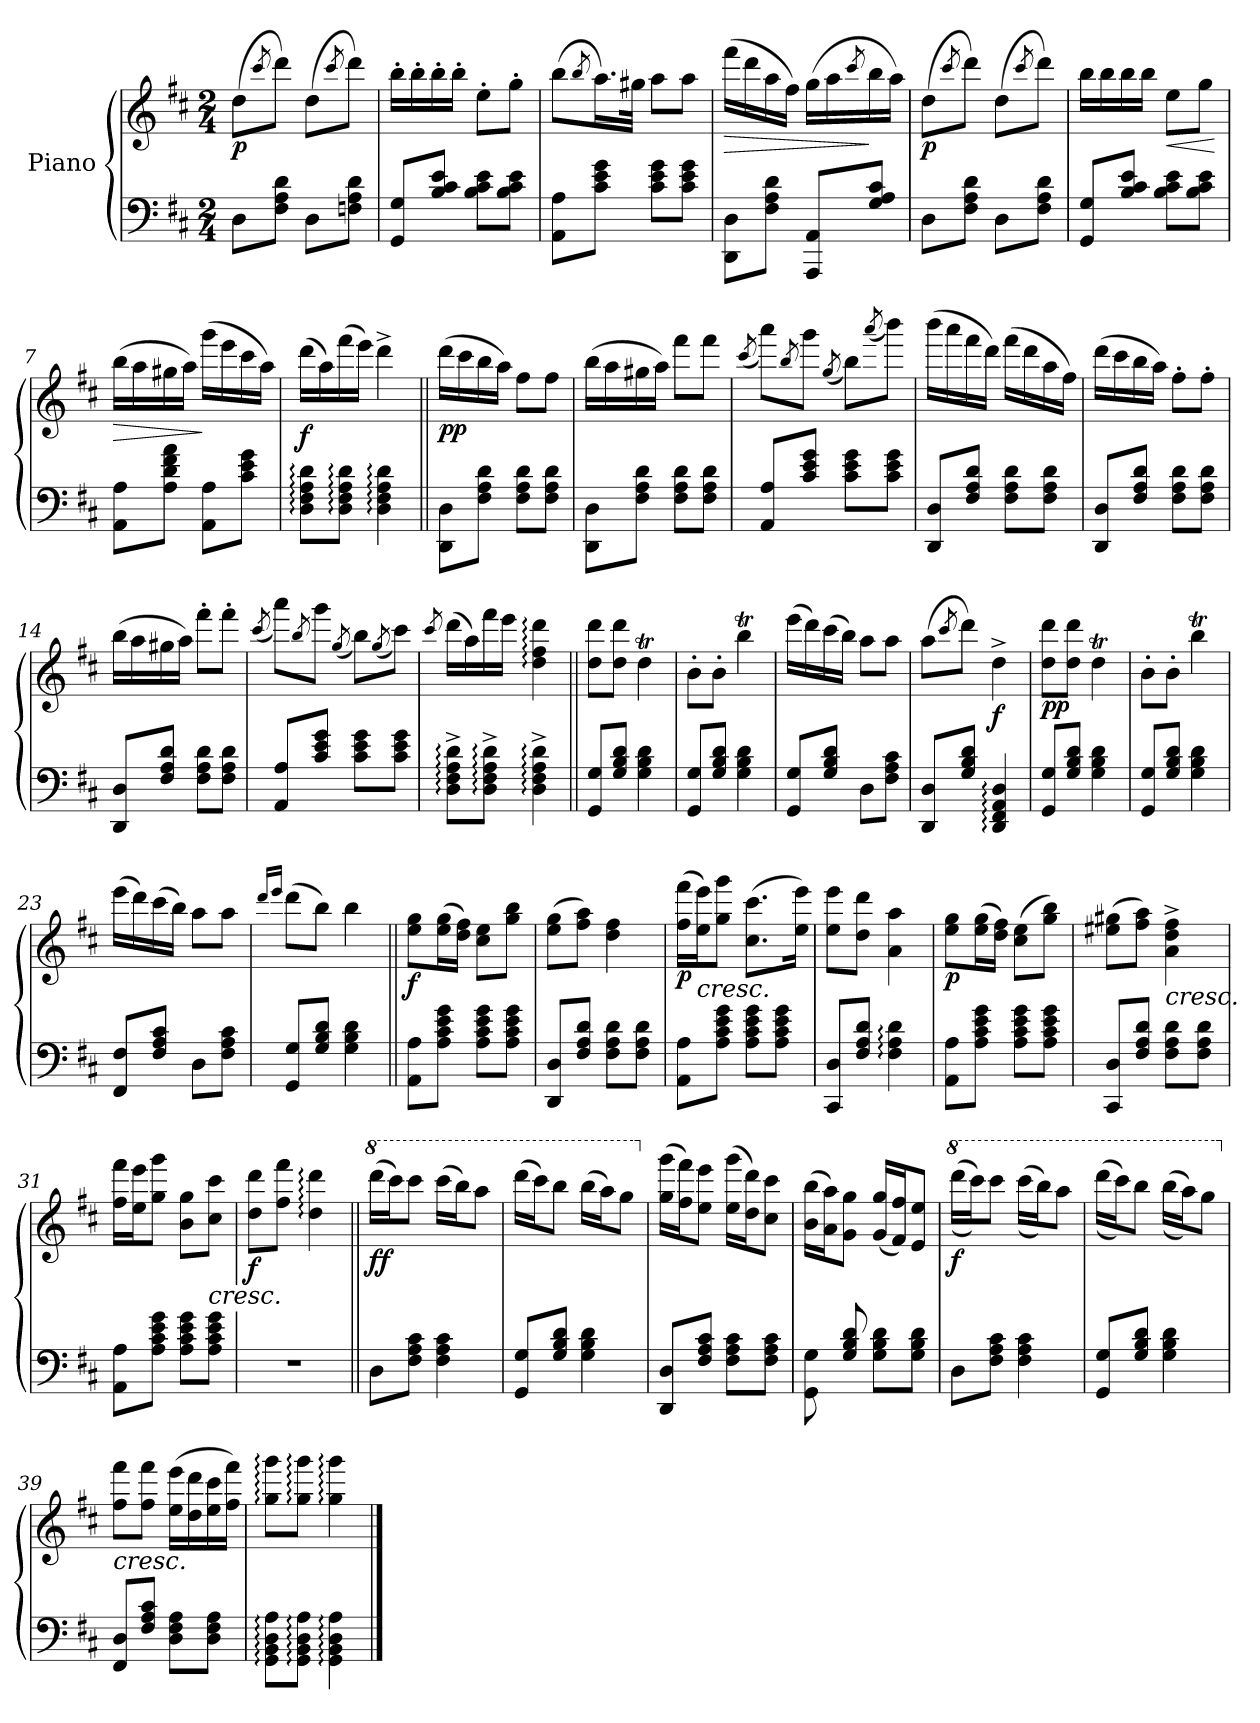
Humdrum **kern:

**kern	**kern	**dynam
*part1	*part1	*part1
*staff2	*staff1	*staff1/2
*I"Piano	*	*
*clefF4	*clefG2	*
*k[f#c#]	*k[f#c#]	*
*M2/4	*M2/4	*
*MM57	*MM57	*
=1	=1	=1
!	!	!LO:DY:b
8D\L	(>8dd\L	p
.	8qccc#/	.
8F#\ 8A\ 8d\J	8ddd\J)	.
8D\L	(>8dd\L	.
.	8qccc#/	.
8Fn\ 8A\ 8d\J	8ddd\J)	.
=2	=2	=2
8GG/ 8G/L	16bb'\LL	.
.	16bb'\	.
8B/ 8c#/ 8e/J	16bb'\	.
.	16bb'\JJ	.
8B\ 8c#\ 8e\L	8ee'\L	.
8B\ 8c#\ 8e\J	8gg'\J	.
=3	=3	=3
8AA\ 8A\L	(>8bb\L	.
.	8qbb/	.
8c#\ 8e\ 8g\J	16.aa\L)	.
.	32gg#X\JJk	.
8c#\ 8e\ 8g\L	8aa\L	.
8c#\ 8e\ 8g\J	8aa\J	.
=4	=4	=4
!	!	!LO:HP:b
8DD\ 8D\L	(>16fff#\LL	>
.	16ddd\	.
8F#\ 8A\ 8d\J	16aa\	.
.	16ff#\JJ)	.
8AAA/ 8AA/L	(>16gg\LL	.
.	16aa\	.
.	8qccc#/	.
8G/ 8A/ 8c#/J	16bb\	]
.	16aa\JJ)	.
=5	=5	=5
!	!	!LO:DY:b
8D\L	(>8dd\L	p
.	8qccc#/	.
8F#\ 8A\ 8d\J	8ddd\J)	.
8D\L	(>8dd\L	.
.	8qccc#/	.
8F#\ 8A\ 8d\J	8ddd\J)	.
!!LO:LB:g=z
=6	=6	=6
8GG/ 8G/L	16bb\LL	.
.	16bb\	.
8B/ 8c#/ 8e/J	16bb\	.
.	16bb\JJ	.
!	!	!LO:HP:b
8B\ 8c#\ 8e\L	8ee\L	<
8B\ 8c#\ 8e\J	8gg\J	.
.	.	[
=7	=7	=7
!	!	!LO:HP:b
8AA\ 8A\L	(>16bb\LL	>
.	16aa\	.
8A\ 8d\ 8f#\ 8a\J	16gg#X\	.
.	16aa\JJ)	.
8AA\ 8A\L	(>16ggg\LL	]
.	16eee\	.
8c#\ 8e\ 8g\J	16ccc#\	.
.	16aa\JJ)	.
=8	=8	=8
!	!	!LO:DY:b
8D\: 8F#\: 8A\: 8d\:L	(>16ddd\LL	f
.	16aa\)	.
8D\: 8F#\: 8A\: 8d\:J	(>16fff#\	.
.	16eee\JJ)	.
4D\: 4F#\: 4A\: 4d\:	4ddd^\	.
=9||	=9||	=9||
!	!	!LO:DY:b
8DD\ 8D\L	(>16ddd\LL	pp
.	16ccc#\	.
8F#\ 8A\ 8d\J	16bb\	.
.	16aa\JJ)	.
8F#\ 8A\ 8d\L	8ff#\L	.
8F#\ 8A\ 8d\J	8ff#\J	.
=10	=10	=10
8DD\ 8D\L	(>16bb\LL	.
.	16aa\	.
8F#\ 8A\ 8d\J	16gg#X\	.
.	16aa\JJ)	.
8F#\ 8A\ 8d\L	8fff#\L	.
8F#\ 8A\ 8d\J	8fff#\J	.
!!LO:LB:g=z
=11	=11	=11
.	(<8qccc#/	.
8AA/ 8A/L	8aaa\L)	.
.	8qbb/	.
8c#/ 8e/ 8g/J	8ggg\J	.
.	(<8qgg/	.
8c#\ 8e\ 8g\L	8bb\L)	.
.	(<8qaaa/	.
8c#\ 8e\ 8g\J	8bbb\J)	.
=12	=12	=12
8DD/ 8D/L	(>16bbb\LL	.
.	16aaa\	.
8F#/ 8A/ 8d/J	16fff#\	.
.	16ddd\JJ)	.
8F#\ 8A\ 8d\L	(>16fff#\LL	.
.	16ddd\	.
8F#\ 8A\ 8d\J	16aa\	.
.	16ff#\JJ)	.
=13	=13	=13
8DD/ 8D/L	(>16ddd\LL	.
.	16ccc#\	.
8F#/ 8A/ 8d/J	16bb\	.
.	16aa\JJ)	.
8F#\ 8A\ 8d\L	8ff#'\L	.
8F#\ 8A\ 8d\J	8ff#'\J	.
=14	=14	=14
8DD/ 8D/L	(>16bb\LL	.
.	16aa\	.
8F#/ 8A/ 8d/J	16gg#X\	.
.	16aa\JJ)	.
8F#\ 8A\ 8d\L	8fff#'\L	.
8F#\ 8A\ 8d\J	8fff#'\J	.
=15	=15	=15
.	(<8qccc#/	.
8AA/ 8A/L	8aaa\L)	.
.	8qbb/	.
8c#/ 8e/ 8g/J	8ggg\J	.
.	(<8qgg/	.
8c#\ 8e\ 8g\L	8bb\L)	.
.	(<8qgg/	.
8c#\ 8e\ 8g\J	8ccc#\J)	.
!!LO:LB:g=z
=16	=16	=16
.	8qccc#/	.
8D\:^ 8F#\:^ 8A\:^ 8d\:^L	(>16ddd\LL	.
.	16aa\)	.
8D\:^ 8F#\:^ 8A\:^ 8d\:^J	16fff#\	.
.	16eee\JJ	.
4D\:^ 4F#\:^ 4A\:^ 4d\:^	4dd\: 4ff#\: 4ddd\:	.
=17||	=17||	=17||
8GG/ 8G/L	8dd\ 8ddd\L	.
8G/ 8B/ 8d/J	8dd\ 8ddd\J	.
4G\ 4B\ 4d\	4ddT\	.
=18	=18	=18
8GG/ 8G/L	8b'\L	.
8G/ 8B/ 8d/J	8b'\J	.
4G\ 4B\ 4d\	4bbT\	.
=19	=19	=19
8GG/ 8G/L	(>16eee\LL	.
.	16ddd\)	.
8G/ 8B/ 8d/J	(>16ccc#\	.
.	16bb\JJ)	.
8D\L	8aa\L	.
8F#\ 8A\ 8c#\J	8aa\J	.
=20	=20	=20
8DD/ 8D/L	(>8aa\L	.
.	8qccc#/	.
8G/ 8B/ 8d/J	8ddd\J)	.
!	!	!LO:DY:b
4DD/: 4FF#/: 4AA/: 4D/:	4dd^\	f
!!LO:LB:g=z
=21	=21	=21
!	!	!LO:DY:b
8GG/ 8G/L	8dd\ 8ddd\L	pp
8G/ 8B/ 8d/J	8dd\ 8ddd\J	.
4G\ 4B\ 4d\	4ddT\	.
=22	=22	=22
8GG/ 8G/L	8b'\L	.
8G/ 8B/ 8d/J	8b'\J	.
4G\ 4B\ 4d\	4bbT\	.
=23	=23	=23
8FF#/ 8F#/L	(>16eee\LL	.
.	16ddd\)	.
8F#/ 8A/ 8c#/J	(>16ccc#\	.
.	16bb\JJ)	.
8D\L	8aa\L	.
8F#\ 8A\ 8c#\J	8aa\J	.
=24	=24	=24
.	16qddd/LL	.
.	16qeee/JJ	.
8GG/ 8G/L	(>8ddd\L	.
8G/ 8B/ 8d/J	8bb\J)	.
4G\ 4B\ 4d\	4bb\	.
=25||	=25||	=25||
!	!	!LO:DY:b
8AA\ 8A\L	8ee\ 8gg\L	f
8A\ 8c#\ 8e\ 8g\J	(>16ee\ 16gg\L	.
.	16dd\ 16ff#\JJ)	.
8A\ 8c#\ 8e\ 8g\L	8cc#\ 8ee\L	.
8A\ 8c#\ 8e\ 8g\J	8gg\ 8bb\J	.
!!LO:PB:g=z
=26	=26	=26
8DD/ 8D/L	(>8ee\ 8gg\L	.
8F#/ 8A/ 8d/J	8ff#\ 8aa\J)	.
8F#\ 8A\ 8d\L	4dd\ 4ff#\	.
8F#\ 8A\ 8d\J	.	.
=27	=27	=27
!	!	!LO:DY:b
8AA\ 8A\L	(>16ff#\ 16fff#\LL	p
!	!LO:TX:b:i:t=cresc.	!
.	16ee\ 16eee\J)	.
8A\ 8c#\ 8e\ 8g\J	8gg\ 8ggg\J	.
8A\ 8c#\ 8e\ 8g\L	(>8.cc#\ 8.ccc#\L	.
8A\ 8c#\ 8e\ 8g\J	.	.
.	16ee\ 16eee\Jk)	.
=28	=28	=28
8CC#/ 8D/L	8ee\ 8eee\L	.
8F#/ 8A/ 8d/J	8dd\ 8ddd\J	.
4F#\: 4A\: 4d\:	4a\ 4aa\	.
=29	=29	=29
!	!	!LO:DY:b
8AA\ 8A\L	8ee\ 8gg\L	p
8A\ 8c#\ 8e\ 8g\J	(>16ee\ 16gg\L	.
.	16dd\ 16ff#\JJ)	.
8A\ 8c#\ 8e\ 8g\L	(>8cc#\ 8ee\L	.
8A\ 8c#\ 8e\ 8g\J	8gg\ 8bb\J)	.
=30	=30	=30
8CC#/ 8D/L	(>8ee#X\ 8gg#X\L	.
8F#/ 8A/ 8d/J	8ff#\ 8aa\J)	.
!	!LO:TX:b:i:t=cresc.	!
8F#\ 8A\ 8d\L	4a\^ 4dd\^ 4ff#\^	.
8F#\ 8A\ 8d\J	.	.
!!LO:LB:g=z
=31	=31	=31
8AA\ 8A\L	16ff#\ 16fff#\LL	.
.	16ee\ 16eee\J	.
8A\ 8c#\ 8e\ 8g\J	8gg\ 8ggg\J	.
8A\ 8c#\ 8e\ 8g\L	8b\ 8gg\L	.
!	!LO:TX:b:i:t=cresc.	!
8A\ 8c#\ 8e\ 8g\J	8cc#\ 8ccc#\J	.
=32	=32	=32
!	!	!LO:DY:b
2r	8dd\ 8ddd\L	f
.	8ff#\ 8fff#\J	.
.	4dd\: 4ddd\:	.
=33||	=33||	=33||
*	*8va	*
!	!	!LO:DY:b
8D\L	(>16dddd\LL	ff
.	16cccc#\J)	.
8F#\ 8A\ 8c#\J	8cccc#\J	.
4F#\ 4A\ 4c#\	(>16cccc#\LL	.
.	16bbb\J)	.
.	8aaa\J	.
=34	=34	=34
8GG/ 8G/L	(>16dddd\LL	.
.	16cccc#\J)	.
8G/ 8B/ 8d/J	8bbb\J	.
4G\ 4B\ 4d\	(>16bbb\LL	.
.	16aaa\J)	.
.	8ggg\J	.
=35	=35	=35
*	*X8va	*
8DD/ 8D/L	(>16gg\ 16ggg\LL	.
.	16ff#\ 16fff#\J)	.
8F#/ 8A/ 8c#/J	8ee\ 8eee\J	.
8F#\ 8A\ 8c#\L	(>16ee\ 16ggg\LL	.
.	16dd\ 16ddd\J)	.
8F#\ 8A\ 8c#\J	8cc#\ 8ccc#\J	.
!!LO:LB:g=z
=36	=36	=36
8GG\ 8G\	(>16b\ 16bb\LL	.
.	16a\ 16aa\J)	.
8G/ 8B/ 8d/	8g\ 8gg\J	.
8G\ 8B\ 8d\L	(<16g/ 16gg/LL	.
.	16f#/ 16ff#/J)	.
8G\ 8B\ 8d\J	8e/ 8ee/J	.
=37	=37	=37
*	*8va	*
!	!	!LO:DY:b
8D\L	(>(>16dddd\LL	f
*	*8va	*
.	16cccc#\J))	.
8F#\ 8A\ 8c#\J	8cccc#\J	.
4F#\ 4A\ 4c#\	(>(>16cccc#\LL	.
.	16bbb\J))	.
.	8aaa\J	.
=38	=38	=38
8GG/ 8G/L	(>(>16dddd\LL	.
.	16cccc#\J))	.
8G/ 8B/ 8d/J	8bbb\J	.
4G\ 4B\ 4d\	(>(>16bbb\LL	.
.	16aaa\J))	.
.	8ggg\J	.
=39	=39	=39
*	*X8va	*
*	*X8va	*
!	!LO:TX:b:i:t=cresc.	!
8FF#/ 8D/L	8ff#\ 8fff#\L	.
8F#/ 8A/ 8c#/J	8ff#\ 8fff#\J	.
8D\ 8F#\ 8A\L	(>16ee\ 16eee\LL	.
.	16dd\ 16ddd\	.
8D\ 8F#\ 8A\J	16ee\ 16ccc#\	.
.	16ff#\ 16fff#\JJ)	.
=40	=40	=40
8GG\: 8BB\: 8D\: 8A\:L	8gg\: 8ggg\:L	.
8GG\: 8BB\: 8D\: 8A\:J	8gg\: 8ggg\:J	.
4GG\: 4BB\: 4D\: 4A\:	4gg\: 4ggg\:	.
==	==	==
*-	*-	*-
